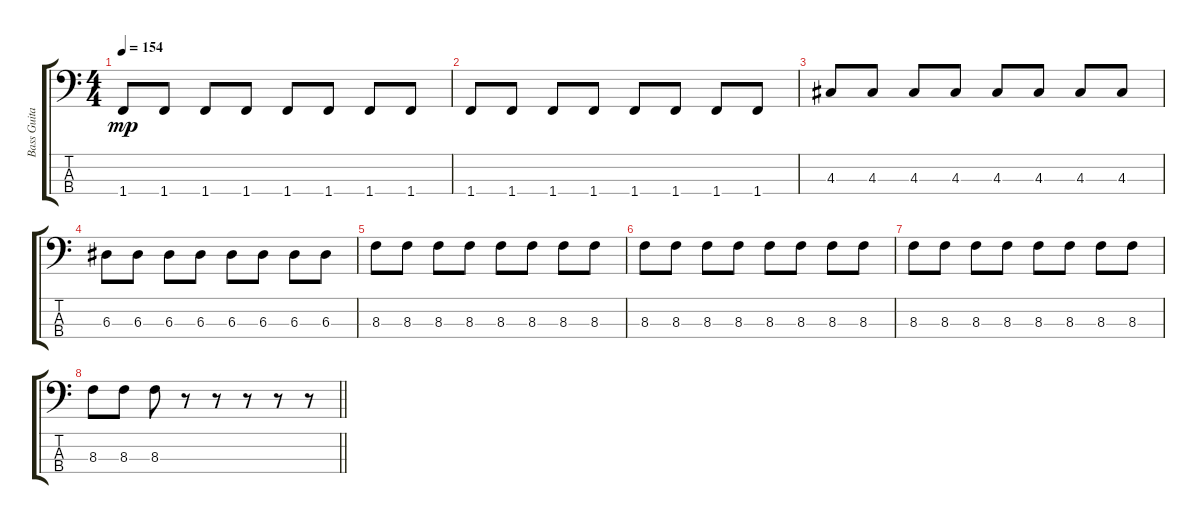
\track ("Bass Guitar" "Bass Guita") {instrument electricbasspick}
\staff {score tabs}
\tuning (G2 D2 A1 E1) {hide}
\ts (4 4)
\tempo 154
\clef f4
\ks c
1.4.8{dy mp} 1.4.8 1.4.8 1.4.8 1.4.8 1.4.8 1.4.8 1.4.8 |
1.4.8 1.4.8 1.4.8 1.4.8 1.4.8 1.4.8 1.4.8 1.4.8 |
4.3.8 4.3.8 4.3.8 4.3.8 4.3.8 4.3.8 4.3.8 4.3.8 |
6.3.8 6.3.8 6.3.8 6.3.8 6.3.8 6.3.8 6.3.8 6.3.8 |
8.3.8 8.3.8 8.3.8 8.3.8 8.3.8 8.3.8 8.3.8 8.3.8 |
8.3.8 8.3.8 8.3.8 8.3.8 8.3.8 8.3.8 8.3.8 8.3.8 |
8.3.8 8.3.8 8.3.8 8.3.8 8.3.8 8.3.8 8.3.8 8.3.8 |
\barLineRight lightlight
8.3.8 8.3.8 8.3.8 r.8 r.8 r.8 r.8 r.8
